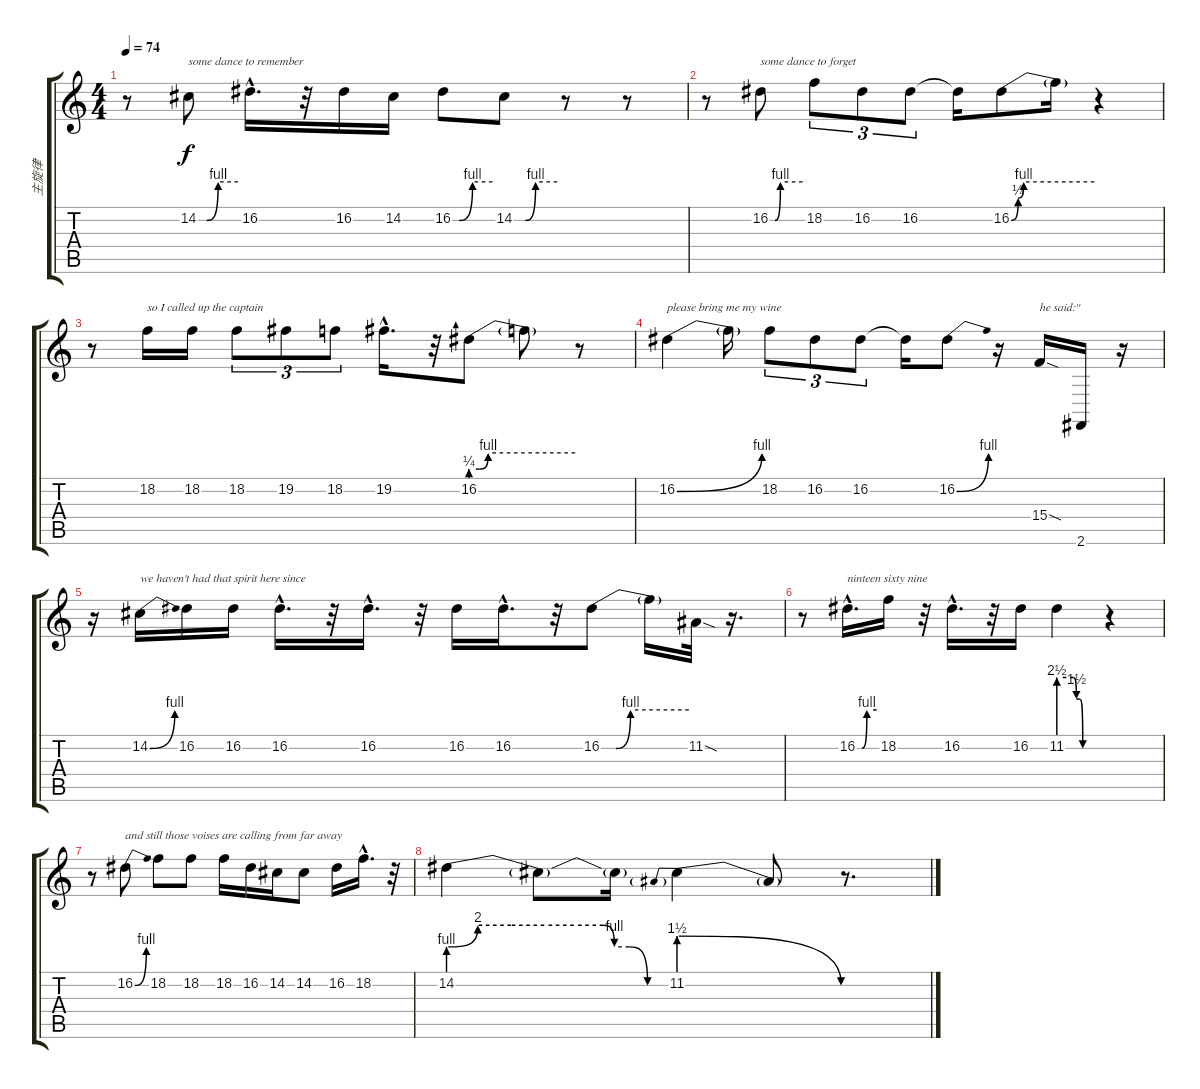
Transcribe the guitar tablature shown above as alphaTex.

\track ("主旋律" "主旋律") {instrument piccolo}
\staff {score tabs}
\tuning (E4 B3 G3 D3 A2 E2) {hide}
\ts (4 4)
\tempo 74
\clef g2
\ks c
r.8{dy f} 14.2{be (custom 0 0 13 0 30 4 60 4)}.8{txt "some dance to remember "} 16.2{hac}.16{d} r.32 16.2.16 14.2.16 16.2{be (custom 0 0 10 0 30 4 60 4)}.8 14.2{be (custom 0 0 16 0 30 4 60 4)}.8 r.8 r.8 |
r.8 16.2{be (custom 0 0 9 0 19 4 60 4)}.8{txt "some dance to forget"} 18.2.8{tu (3 2)} 16.2.8{tu (3 2)} 16.2.8{tu (3 2)} 16.2{t}.16 16.2{be (custom 0 0 5 1 9 4 60 4)}.8 16.2{t}.16 r.4 |
r.8 18.2.16{txt "so I called up the captain"} 18.2.16 18.2.8{tu (3 2)} 19.2.8{tu (3 2)} 18.2.8{tu (3 2)} 19.2{hac}.16{d} r.32 16.2{be (custom 0 1 5 1 10 4 60 4)}.8 16.2{t}.8 r.8 |
16.2{be (bend 0 0 60 4)}.4{txt "please bring me my wine"} 16.2{t}.16 18.2.8{tu (3 2)} 16.2.8{tu (3 2)} 16.2.8{tu (3 2)} 16.2{t}.16 16.2{be (bend 0 0 60 4)}.8 r.16 15.4{sod}.16{txt "he said:\""} 2.6.16 r.16 |
r.16 14.2{be (bend 0 0 60 4)}.16{txt "we haven't had that spirit here since"} 16.2.16 16.2.16 16.2{hac}.16{d} r.32 16.2{hac}.16{d} r.32 16.2.16 16.2{hac}.16{d} r.32 16.2{be (custom 0 0 10 0 20 4 60 4)}.8 16.2{t}.16 11.2{sod}.32 r.16{d} |
r.8 16.2{be (custom 0 0 15 0 30 4 60 4) hac}.16{d txt "ninteen sixty nine"} 18.2.16 r.32 16.2{hac}.16{d} r.32 16.2.16 11.2{be (custom 0 10 21 10 25 6 30 6 34 0 60 0)}.4 r.4 |
r.8 16.2{be (bend 0 0 60 4)}.8{txt "and still those voises are calling from far away"} 18.2.8 18.2.8 18.2.16 16.2.16 14.2.16 14.2.8 16.2.16 18.2{hac}.16{d} r.32 |
14.2{be (custom 0 4 8 8 17 8 26 8 34 8 42 8 45 4 49 4 54 0 60 0)}.4 14.2{t}.8 14.2{t}.16 11.2{be (prebendrelease 0 6 60 0)}.4 11.2{t}.8 r.8{d}
